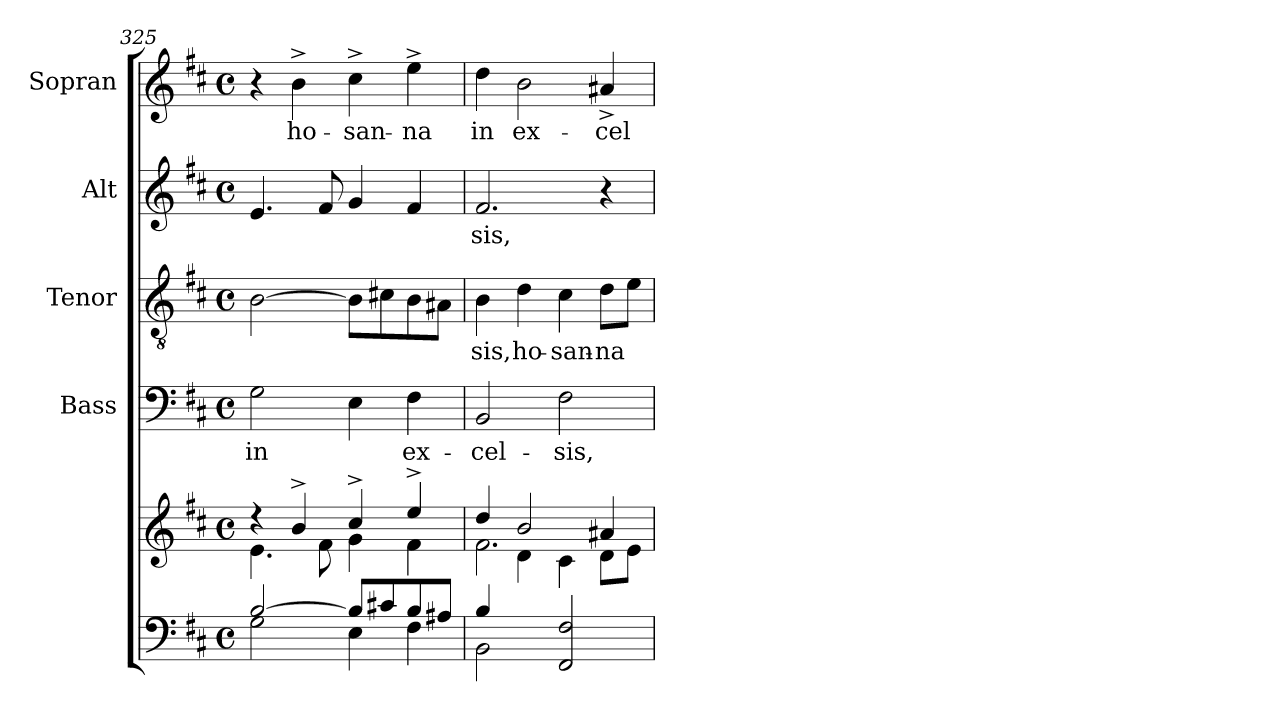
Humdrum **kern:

**kern	**kern	**kern	**text	**kern	**text	**kern	**text	**kern	**text
*part5	*part5	*part4	*part4	*part3	*part3	*part2	*part2	*part1	*part1
*staff6	*staff5	*staff4	*staff4	*staff3	*staff3	*staff2	*staff2	*staff1	*staff1
*	*	*I"Bass	*	*I"Tenor	*	*I"Alt	*	*I"Sopran	*
*	*	*I'B.	*	*I'T.	*	*I'A.	*	*I'S.	*
*clefF4	*clefG2	*clefF4	*	*clefGv2	*	*clefG2	*	*clefG2	*
*k[f#c#]	*k[f#c#]	*k[f#c#]	*	*k[f#c#]	*	*k[f#c#]	*	*k[f#c#]	*
*D:	*D:	*D:	*	*D:	*	*D:	*	*D:	*
*M4/4	*M4/4	*M4/4	*	*M4/4	*	*M4/4	*	*M4/4	*
*met(c)	*met(c)	*met(c)	*	*met(c)	*	*met(c)	*	*met(c)	*
=325	=325	=325	=325	=325	=325	=325	=325	=325	=325
*^	*^	*	*	*	*	*	*	*	*
!	!	!	!	!	!LO:LY:b	!	!	!	!	!	!
[>2B/	2G\	4rdd	4.e\	2G\	in	[2B\	.	4.e/	.	4r	.
!	!	!	!	!	!	!	!	!	!	!	!LO:LY:b
.	.	4b^>/	.	.	.	.	.	.	.	4b^>\	ho-
.	.	.	8f#\	.	.	.	.	8f#/	.	.	.
!	!	!	!	!	!	!	!	!	!	!	!LO:LY:b
8B/L]	4E\	4cc#^>/	4g\	4E\	.	8B\L]	.	4g/	.	4cc#^>\	-san-
8c#X/	.	.	.	.	.	8c#X\	.	.	.	.	.
!	!	!	!	!	!LO:LY:b	!	!	!	!	!	!LO:LY:b
8B/	4F#\	4ee^>/	4f#\	4F#\	ex-	8B\	.	4f#/	.	4ee^>\	-na
8A#X/J	.	.	.	.	.	8A#X\J	.	.	.	.	.
=326	=326	=326	=326	=326	=326	=326	=326	=326	=326	=326	=326
*	*	*	*^	*	*	*	*	*	*	*	*
!	!	!	!	!	!	!LO:LY:b	!	!LO:LY:b	!	!LO:LY:b	!	!LO:LY:b
4B/	2BB\	4dd/	2.f#\	4ryy	2BB/	-cel-	4B\	-sis,	2.f#/	-sis,	4dd\	in
!	!	!	!	!	!	!	!	!LO:LY:b	!	!	!	!LO:LY:b
2.ryy	.	2b/	.	4d\	.	.	4d\	ho-	.	.	2b\	ex-
!	!	!	!	!	!	!LO:LY:b	!	!LO:LY:b	!	!	!	!
.	2FF#/ 2F#/	.	.	4c#\	2F#\	-sis,	4c#\	-san-	.	.	.	.
!	!	!	!	!	!	!	!	!LO:LY:b	!	!	!	!LO:LY:b
.	.	4a#X/	8d\L	4ryy	.	.	8d\L	-na	4r	.	4a#X^>/	-cel-
.	.	.	8e\J	.	.	.	8e\J	.	.	.	.	.
*v	*v	*	*	*	*	*	*	*	*	*	*	*
*	*v	*v	*v	*	*	*	*	*	*	*	*
=	=	=	=	=	=	=	=	=	=
*-	*-	*-	*-	*-	*-	*-	*-	*-	*-
